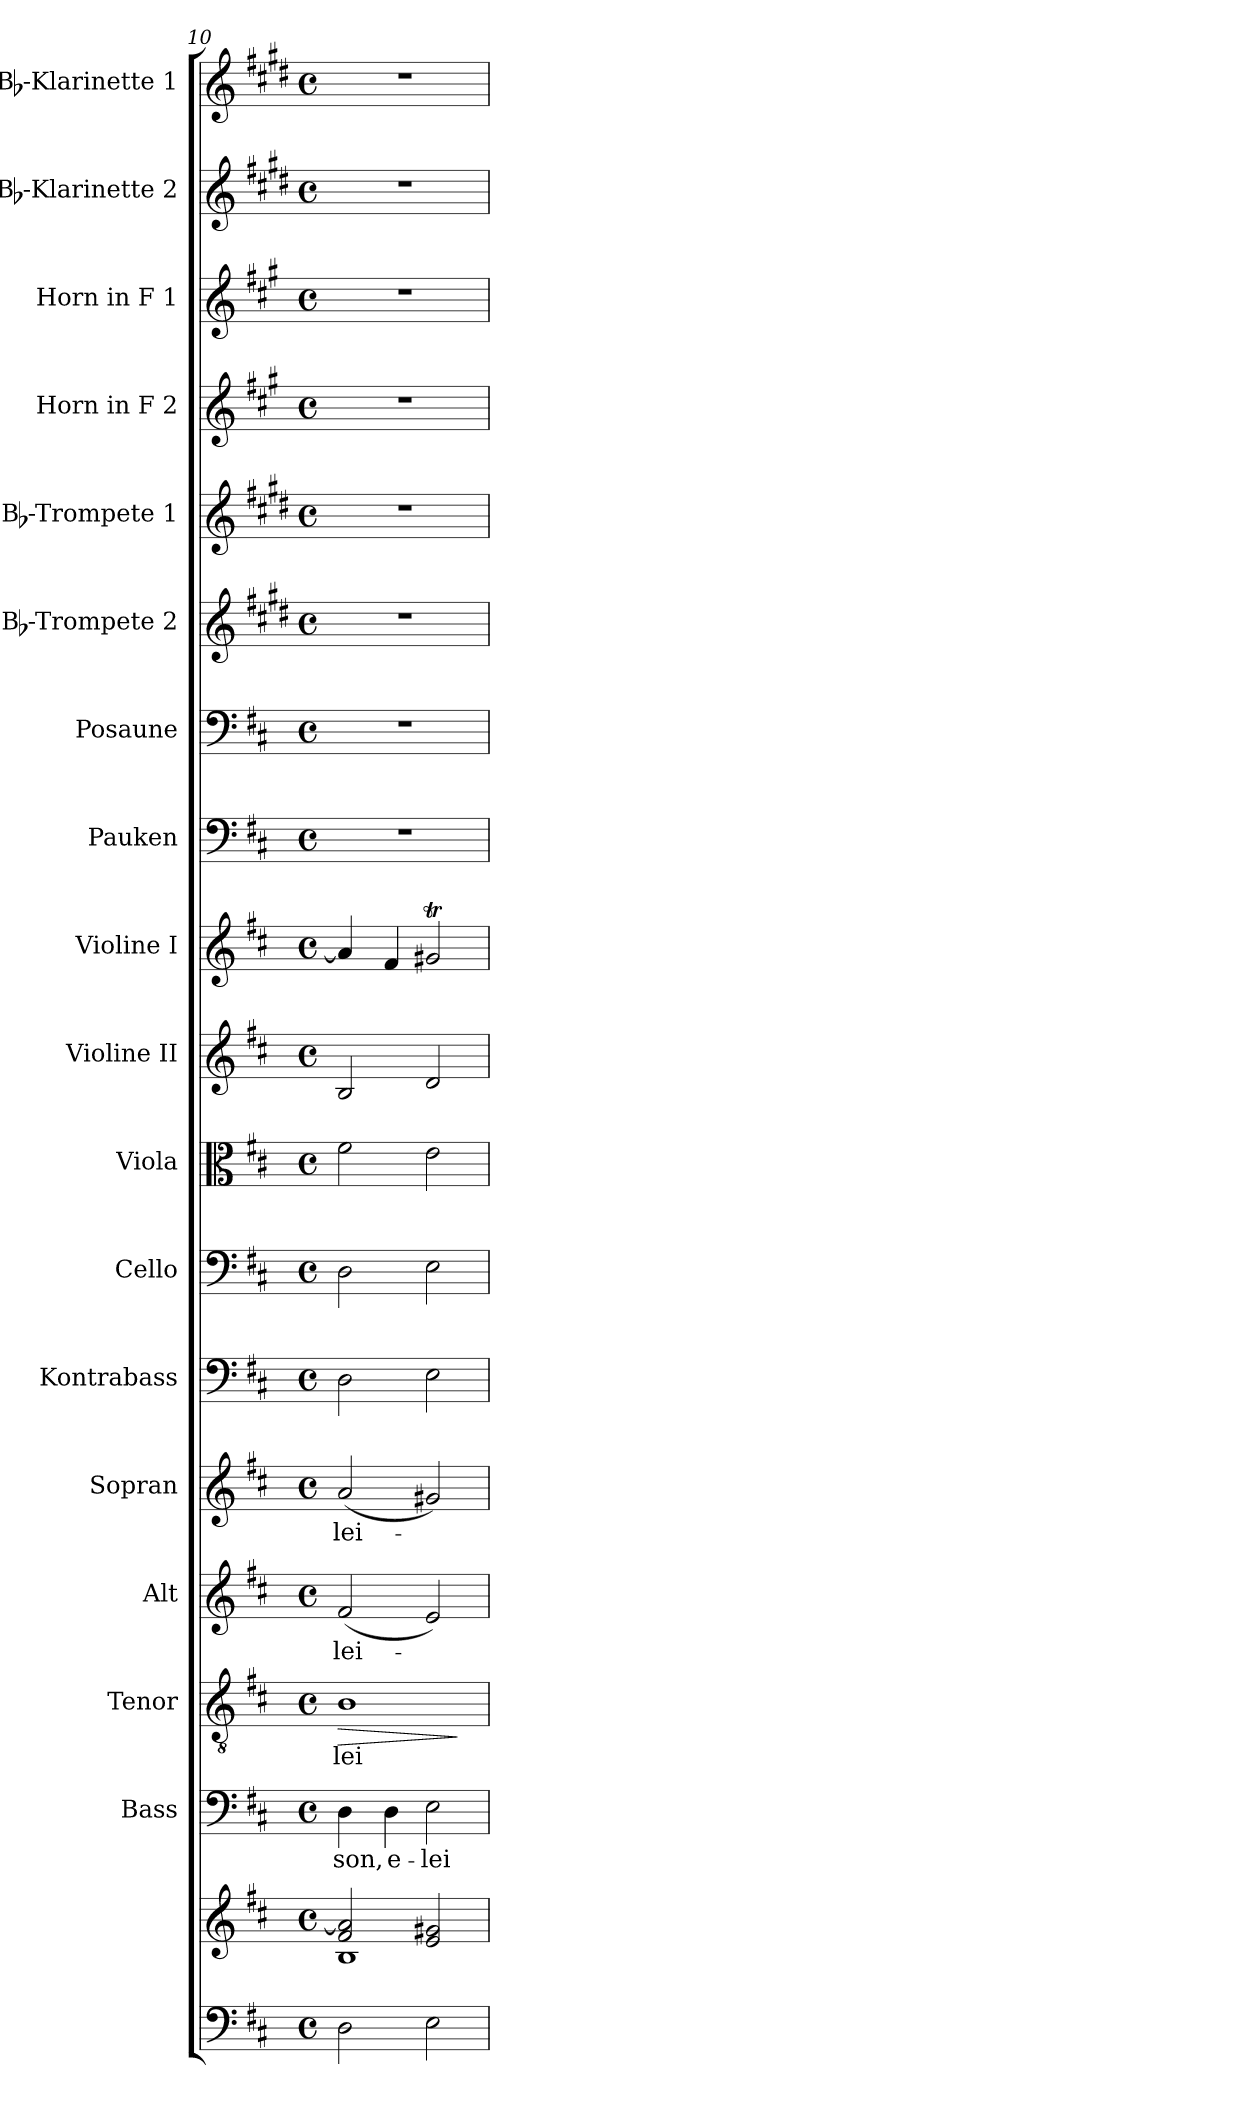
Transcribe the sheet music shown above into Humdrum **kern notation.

**kern	**kern	**kern	**text	**kern	**text	**dynam	**kern	**text	**kern	**text	**kern	**kern	**kern	**kern	**kern	**kern	**kern	**kern	**kern	**kern	**kern	**kern	**kern
*part18	*part18	*part17	*part17	*part16	*part16	*part16	*part15	*part15	*part14	*part14	*part13	*part12	*part11	*part10	*part9	*part8	*part7	*part6	*part5	*part4	*part3	*part2	*part1
*staff19	*staff18	*staff17	*staff17	*staff16	*staff16	*staff16	*staff15	*staff15	*staff14	*staff14	*staff13	*staff12	*staff11	*staff10	*staff9	*staff8	*staff7	*staff6	*staff5	*staff4	*staff3	*staff2	*staff1
*	*	*I"Bass	*	*I"Tenor	*	*	*I"Alt	*	*I"Sopran	*	*I"Kontrabass	*I"Cello	*I"Viola	*I"Violine II	*I"Violine I	*I"Pauken	*I"Posaune	*I"Bb-Trompete 2	*I"Bb-Trompete 1	*I"Horn in F 2	*I"Horn in F 1	*I"Bb-Klarinette 2	*I"Bb-Klarinette 1
*	*	*I'B.	*	*I'T.	*	*	*I'A.	*	*I'S.	*	*I'Kb.	*	*I'Vla.	*I'Vl. II	*I'Vl. I	*I'Pk.	*I'Pos.	*I'Bb Trp. 2	*I'Bb Trp. 1	*	*	*I'Bb Kl. 2	*I'Bb Kl. 1
*clefF4	*clefG2	*clefF4	*	*clefGv2	*	*	*clefG2	*	*clefG2	*	*clefF4	*clefF4	*clefC3	*clefG2	*clefG2	*clefF4	*clefF4	*clefG2	*clefG2	*clefG2	*clefG2	*clefG2	*clefG2
*	*	*	*	*	*	*	*	*	*	*	*ITrd7c12	*	*	*	*	*	*	*ITrd1c2	*ITrd1c2	*ITrd4c7	*ITrd4c7	*ITrd1c2	*ITrd1c2
*k[f#c#]	*k[f#c#]	*k[f#c#]	*	*k[f#c#]	*	*	*k[f#c#]	*	*k[f#c#]	*	*k[f#c#]	*k[f#c#]	*k[f#c#]	*k[f#c#]	*k[f#c#]	*k[f#c#]	*k[f#c#]	*k[f#c#]	*k[f#c#]	*k[f#c#]	*k[f#c#]	*k[f#c#]	*k[f#c#]
*D:	*D:	*D:	*	*D:	*	*	*D:	*	*D:	*	*D:	*D:	*D:	*D:	*D:	*D:	*D:	*D:	*D:	*D:	*D:	*D:	*D:
*M4/4	*M4/4	*M4/4	*	*M4/4	*	*	*M4/4	*	*M4/4	*	*M4/4	*M4/4	*M4/4	*M4/4	*M4/4	*M4/4	*M4/4	*M4/4	*M4/4	*M4/4	*M4/4	*M4/4	*M4/4
*met(c)	*met(c)	*met(c)	*	*met(c)	*	*	*met(c)	*	*met(c)	*	*met(c)	*met(c)	*met(c)	*met(c)	*met(c)	*met(c)	*met(c)	*met(c)	*met(c)	*met(c)	*met(c)	*met(c)	*met(c)
=10	=10	=10	=10	=10	=10	=10	=10	=10	=10	=10	=10	=10	=10	=10	=10	=10	=10	=10	=10	=10	=10	=10	=10
*	*^	*	*	*	*	*	*	*	*	*	*	*	*	*	*	*	*	*	*	*	*	*	*
!	!	!	!	!LO:LY:b	!	!LO:LY:b	!LO:HP:b	!	!LO:LY:b	!	!LO:LY:b	!	!	!	!	!	!	!	!	!	!	!	!	!
2D\	2f#/ 2a/]	1B	4D\	-son,	1B	-lei-	>	(<2f#/	-lei-	(<2a/	-lei-	2DD\	2D\	2f#\	2B/	4a/]	1r	1r	1r	1r	1r	1r	1r	1r
!	!	!	!	!LO:LY:b	!	!	!	!	!	!	!	!	!	!	!	!	!	!	!	!	!	!	!	!
.	.	.	4D\	e-	.	.	.	.	.	.	.	.	.	.	.	4f#/	.	.	.	.	.	.	.	.
!	!	!	!	!LO:LY:b	!	!	!	!	!	!	!	!	!	!	!	!	!	!	!	!	!	!	!	!
2E\	2e/ 2g#X/	.	2E\	-lei-	.	.	.	2e/)	.	2g#X/)	.	2EE\	2E\	2e\	2d/	2g#Xt/	.	.	.	.	.	.	.	.
*	*v	*v	*	*	*	*	*	*	*	*	*	*	*	*	*	*	*	*	*	*	*	*	*	*
.	.	.	.	.	.	]	.	.	.	.	.	.	.	.	.	.	.	.	.	.	.	.	.
=	=	=	=	=	=	=	=	=	=	=	=	=	=	=	=	=	=	=	=	=	=	=	=
*-	*-	*-	*-	*-	*-	*-	*-	*-	*-	*-	*-	*-	*-	*-	*-	*-	*-	*-	*-	*-	*-	*-	*-
